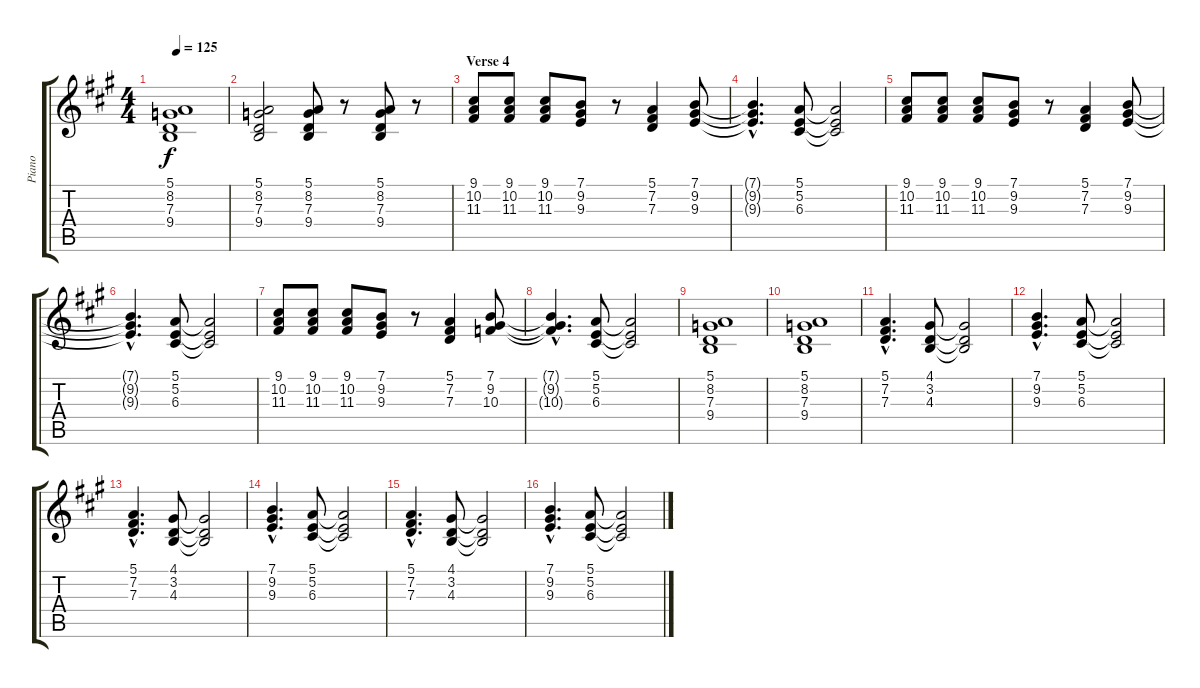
\track ("Piano" "Piano") {instrument electricpiano1}
\staff {score tabs}
\tuning (E4 B3 G3 D3 A2 E2) {hide}
\ts (4 4)
\tempo 125
\clef g2
\ks a
(5.1 8.2 7.3 9.4).1{dy f} |
(5.1 8.2 7.3 9.4).2 (5.1 8.2 7.3 9.4).8 r.8 (5.1 8.2 7.3 9.4).8 r.8 |
\section ("" "Verse 4")
(9.1 10.2 11.3).8 (9.1 10.2 11.3).8 (9.1 10.2 11.3).8 (7.1 9.2 9.3).8 r.8 (5.1 7.2 7.3).4 (7.1 9.2 9.3).8 |
(7.1{hac t} 9.2{hac t} 9.3{hac t}).4{d} (5.1 5.2 6.3).8 (5.1{t} 5.2{t} 6.3{t}).2 |
(9.1 10.2 11.3).8 (9.1 10.2 11.3).8 (9.1 10.2 11.3).8 (7.1 9.2 9.3).8 r.8 (5.1 7.2 7.3).4 (7.1 9.2 9.3).8 |
(7.1{hac t} 9.2{hac t} 9.3{hac t}).4{d} (5.1 5.2 6.3).8 (5.1{t} 5.2{t} 6.3{t}).2 |
(9.1 10.2 11.3).8 (9.1 10.2 11.3).8 (9.1 10.2 11.3).8 (7.1 9.2 9.3).8 r.8 (5.1 7.2 7.3).4 (7.1 9.2 10.3).8 |
(7.1{hac t} 9.2{hac t} 10.3{hac t}).4{d} (5.1 5.2 6.3).8 (5.1{t} 5.2{t} 6.3{t}).2 |
(5.1 8.2 7.3 9.4).1 |
(5.1 8.2 7.3 9.4).1 |
(5.1{hac} 7.2{hac} 7.3{hac}).4{d} (4.1 3.2 4.3).8 (4.1{t} 3.2{t} 4.3{t}).2 |
(7.1{hac} 9.2{hac} 9.3{hac}).4{d} (5.1 5.2 6.3).8 (5.1{t} 5.2{t} 6.3{t}).2 |
(5.1{hac} 7.2{hac} 7.3{hac}).4{d} (4.1 3.2 4.3).8 (4.1{t} 3.2{t} 4.3{t}).2 |
(7.1{hac} 9.2{hac} 9.3{hac}).4{d} (5.1 5.2 6.3).8 (5.1{t} 5.2{t} 6.3{t}).2 |
(5.1{hac} 7.2{hac} 7.3{hac}).4{d} (4.1 3.2 4.3).8 (4.1{t} 3.2{t} 4.3{t}).2 |
(7.1{hac} 9.2{hac} 9.3{hac}).4{d} (5.1 5.2 6.3).8 (5.1{t} 5.2{t} 6.3{t}).2
